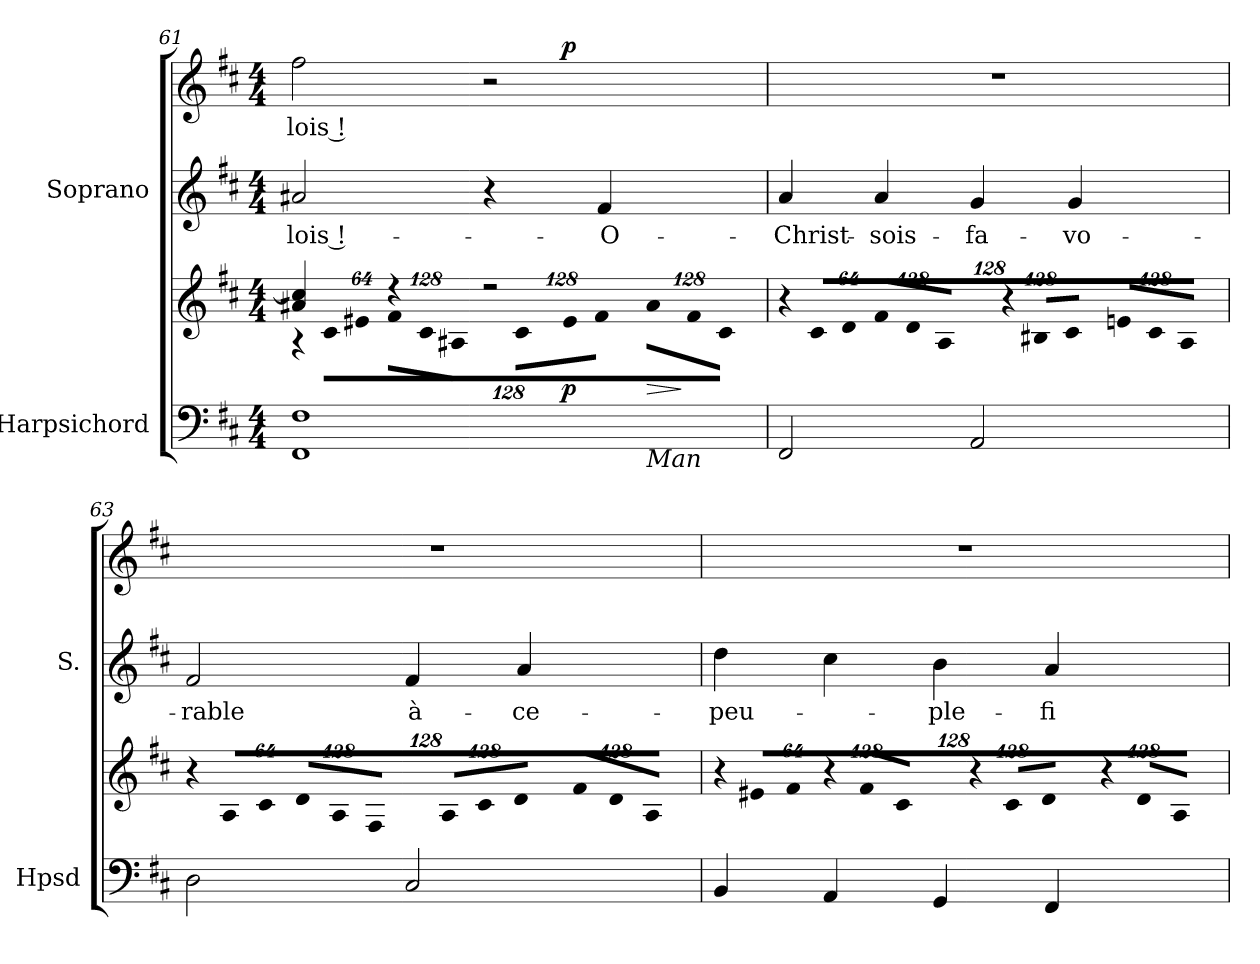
**kern	**kern	**dynam	**kern	**text	**kern	**text	**dynam
*part2	*part2	*part2	*part1	*part1	*part1	*part1	*part1
*staff4	*staff3	*staff3/4	*staff2	*staff2	*staff1	*staff1	*staff1/2
*I"Harpsichord	*	*	*I"Soprano	*	*	*	*
*I'Hpsd	*	*	*I'S.	*	*	*	*
!!LO:LB:g=z
*clefF4	*clefG2	*	*clefG2	*	*clefG2	*	*
*k[f#c#]	*k[f#c#]	*	*k[f#c#]	*	*k[f#c#]	*	*
*D:	*D:	*	*D:	*	*D:	*	*
*M4/4	*M4/4	*	*M4/4	*	*M4/4	*	*
=61	=61	=61	=61	=61	=61	=61	=61
*	*^	*	*	*	*	*	*
*	*	*Xbrackettup	*	*	*	*	*	*
!	!	!LO:N:vis=8	!	!	!	!	!	!
!	!	!	!	!	!LO:LY:b:color=#000000	!	!	!
!	!	!	!	!	!	!	!LO:LY:b:color=#000000	!
*^	*	*	*	*^	*	*	*	*
1FF#i 1F#i	2ryy	4a#Xi/ 4cc#i]	1024%85r	.	2a#Xi/	2ryy	-lois !-	2ff#i\	-lois !-	.
!	!	!	!LO:N:vis=8	!	!	!	!	!	!	!
.	.	.	1024%85c#i\L	.	.	.	.	.	.	.
!	!	!	!LO:N:vis=8	!	!	!	!	!	!	!
.	.	.	512%43e#Xi\J	.	.	.	.	.	.	.
!	!	!	!LO:N:vis=8	!	!	!	!	!	!	!
.	.	4r	1024%85f#i\L	.	.	.	.	.	.	.
!	!	!	!LO:N:vis=8	!	!	!	!	!	!	!
.	.	.	1024%85c#i\	.	.	.	.	.	.	.
!	!	!	!LO:N:vis=8	!	!	!	!	!	!	!
.	.	.	512%43A#Xi\J	.	.	.	.	.	.	.
!	!	!	!LO:N:vis=8	!	!	!	!	!	!	!
.	8ryy	2r	1024%85c#i\L	.	4r	8ryy	.	2r	.	.
!	!	!	!LO:N:vis=8	!	!	!	!	!	!	!
.	.	.	1024%85e#i\	.	.	.	.	.	.	.
.	32ryy	.	.	.	.	32ryy	.	.	.	.
.	128ryy	.	.	.	.	128ryy	.	.	.	.
.	4ryy	.	.	p	.	4ryy	.	.	.	p
!	!	!	!LO:N:vis=8	!	!	!	!	!	!	!
.	.	.	512%43f#i\J	.	.	.	.	.	.	.
!	!	!	!LO:N:vis=8	!	!	!	!	!	!	!
!	!	!	!	!	!	!	!LO:LY:b:color=#000000	!	!	!
.	.	.	1024%85a#i\L	.	4f#i/	.	-O-	.	.	.
!	!	!	!LO:N:vis=8	!	!	!	!	!	!	!
.	.	.	1024%85f#i\	.	.	.	.	.	.	.
!	!LO:TX:b:i:t=Man	!	!	!	!	!	!	!	!	!
.	16ryy	.	.	.	.	16ryy	.	.	.	.
!	!	!	!LO:N:vis=8	!LO:HP:b	!	!	!	!	!	!
.	.	.	512%43c#i\J	>	.	.	.	.	.	.
.	64.ryy	.	.	.	.	64.ryy	.	.	.	.
*	*	*v	*v	*	*	*	*	*	*	*
.	.	.	]	.	.	.	.	.	.
=62	=62	=62	=62	=62	=62	=62	=62	=62	=62
!	!	!LO:N:vis=8	!	!	!	!	!	!	!
*v	*v	*	*	*v	*v	*	*	*	*
*^	*	*	*^	*	*	*	*
!LO:TX:a:i:t=sempre legato	!	!	!	!	!	!	!	!	!
!	!	!	!	!	!	!LO:LY:b:color=#000000	!	!	!
*v	*v	*	*	*v	*v	*	*	*	*
2FF#i/	1024%85r	.	4ai/	-Christ-	1r	.	.
!	!LO:N:vis=8	!	!	!	!	!	!
.	1024%85c#i/L	.	.	.	.	.	.
!	!LO:N:vis=8	!	!	!	!	!	!
.	512%43di/J	.	.	.	.	.	.
!	!LO:N:vis=8	!	!	!	!	!	!
!	!	!	!	!LO:LY:b:color=#000000	!	!	!
.	1024%85f#i/L	.	4ai/	-sois-	.	.	.
!	!LO:N:vis=8	!	!	!	!	!	!
.	1024%85di/	.	.	.	.	.	.
!	!LO:N:vis=8	!	!	!	!	!	!
.	512%43Ai/J	.	.	.	.	.	.
!	!LO:N:vis=8	!	!	!	!	!	!
!	!	!	!	!LO:LY:b:color=#000000	!	!	!
2AAi/	1024%85r	.	4gi/	-fa-	.	.	.
!	!LO:N:vis=8	!	!	!	!	!	!
.	1024%85B#Xi/L	.	.	.	.	.	.
!	!LO:N:vis=8	!	!	!	!	!	!
.	512%43c#i/J	.	.	.	.	.	.
!	!LO:N:vis=8	!	!	!	!	!	!
!	!	!	!	!LO:LY:b:color=#000000	!	!	!
.	1024%85eni/L	.	4gi/	-vo-	.	.	.
!	!LO:N:vis=8	!	!	!	!	!	!
.	1024%85c#i/	.	.	.	.	.	.
!	!LO:N:vis=8	!	!	!	!	!	!
.	512%43Ai/J	.	.	.	.	.	.
=63	=63	=63	=63	=63	=63	=63	=63
!	!LO:N:vis=8	!	!	!	!	!	!
!	!	!	!	!LO:LY:b:color=#000000	!	!	!
2Di\	1024%85r	.	2f#i/	-rable	1r	.	.
!	!LO:N:vis=8	!	!	!	!	!	!
.	1024%85Ai/L	.	.	.	.	.	.
!	!LO:N:vis=8	!	!	!	!	!	!
.	512%43c#i/J	.	.	.	.	.	.
!	!LO:N:vis=8	!	!	!	!	!	!
.	1024%85di/L	.	.	.	.	.	.
!	!LO:N:vis=8	!	!	!	!	!	!
.	1024%85Ai/	.	.	.	.	.	.
!	!LO:N:vis=8	!	!	!	!	!	!
.	512%43F#i/J	.	.	.	.	.	.
!	!LO:N:vis=8	!	!	!	!	!	!
!	!	!	!	!LO:LY:b:color=#000000	!	!	!
2C#i/	1024%85Ai/L	.	4f#i/	à-	.	.	.
!	!LO:N:vis=8	!	!	!	!	!	!
.	1024%85c#i/	.	.	.	.	.	.
!	!LO:N:vis=8	!	!	!	!	!	!
.	512%43di/J	.	.	.	.	.	.
!	!LO:N:vis=8	!	!	!	!	!	!
!	!	!	!	!LO:LY:b:color=#000000	!	!	!
.	1024%85f#i/L	.	4ai/	-ce-	.	.	.
!	!LO:N:vis=8	!	!	!	!	!	!
.	1024%85di/	.	.	.	.	.	.
!	!LO:N:vis=8	!	!	!	!	!	!
.	512%43Ai/J	.	.	.	.	.	.
=64	=64	=64	=64	=64	=64	=64	=64
!	!LO:N:vis=8	!	!	!	!	!	!
!	!	!	!	!LO:LY:b:color=#000000	!	!	!
4BBi/	1024%85r	.	4ddi\	-peu-	1r	.	.
!	!LO:N:vis=8	!	!	!	!	!	!
.	1024%85e#Xi/L	.	.	.	.	.	.
!	!LO:N:vis=8	!	!	!	!	!	!
.	512%43f#i/J	.	.	.	.	.	.
!	!LO:N:vis=8	!	!	!	!	!	!
4AAi/	1024%85r	.	4cc#i\	.	.	.	.
!	!LO:N:vis=8	!	!	!	!	!	!
.	1024%85f#i/L	.	.	.	.	.	.
!	!LO:N:vis=8	!	!	!	!	!	!
.	512%43c#i/J	.	.	.	.	.	.
!	!LO:N:vis=8	!	!	!	!	!	!
!	!	!	!	!LO:LY:b:color=#000000	!	!	!
4GGi/	1024%85r	.	4bi\	-ple-	.	.	.
!	!LO:N:vis=8	!	!	!	!	!	!
.	1024%85c#i/L	.	.	.	.	.	.
!	!LO:N:vis=8	!	!	!	!	!	!
.	512%43di/J	.	.	.	.	.	.
!	!LO:N:vis=8	!	!	!	!	!	!
!	!	!	!	!LO:LY:b:color=#000000	!	!	!
4FF#i/	1024%85r	.	4ai/	-fi-	.	.	.
!	!LO:N:vis=8	!	!	!	!	!	!
.	1024%85di/L	.	.	.	.	.	.
!	!LO:N:vis=8	!	!	!	!	!	!
.	512%43Ai/J	.	.	.	.	.	.
=	=	=	=	=	=	=	=
*-	*-	*-	*-	*-	*-	*-	*-
